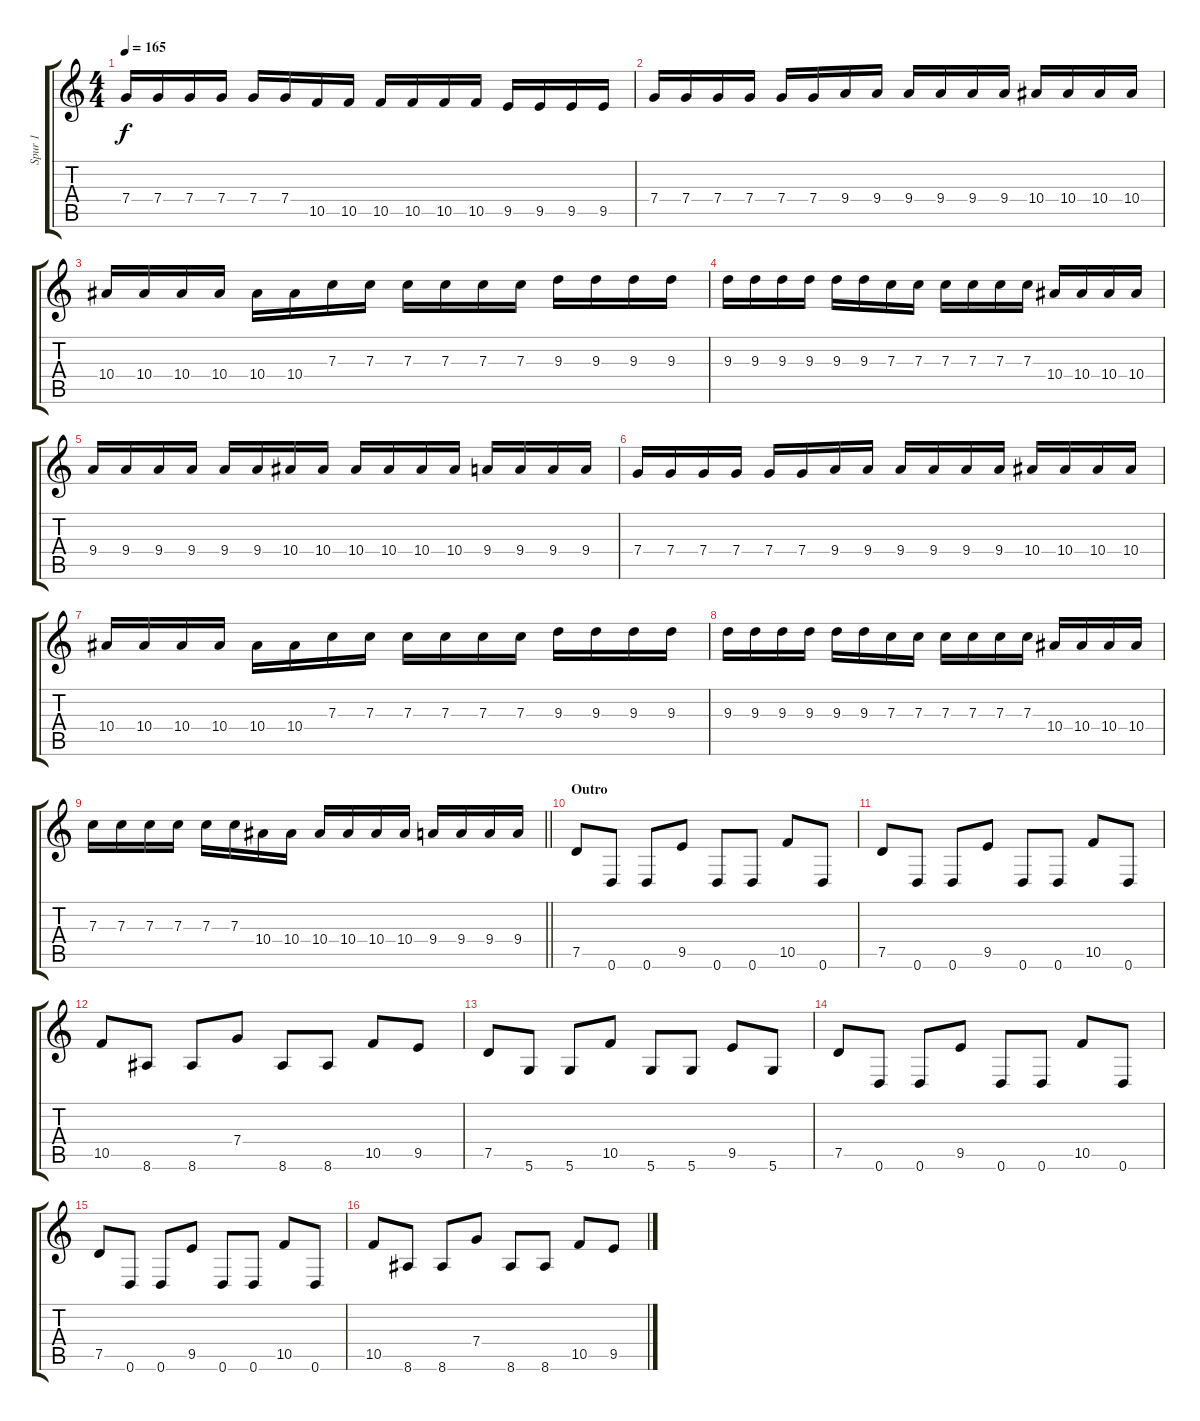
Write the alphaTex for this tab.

\track ("Spur 1" "Spur 1") {instrument distortionguitar}
\staff {score tabs}
\tuning (D4 A3 F3 C3 G2 D2) {hide}
\ts (4 4)
\tempo 165
\clef g2
\ks c
7.4.16{dy f} 7.4.16 7.4.16 7.4.16 7.4.16 7.4.16 10.5.16 10.5.16 10.5.16 10.5.16 10.5.16 10.5.16 9.5.16 9.5.16 9.5.16 9.5.16 |
7.4.16 7.4.16 7.4.16 7.4.16 7.4.16 7.4.16 9.4.16 9.4.16 9.4.16 9.4.16 9.4.16 9.4.16 10.4.16 10.4.16 10.4.16 10.4.16 |
10.4.16 10.4.16 10.4.16 10.4.16 10.4.16 10.4.16 7.3.16 7.3.16 7.3.16 7.3.16 7.3.16 7.3.16 9.3.16 9.3.16 9.3.16 9.3.16 |
9.3.16 9.3.16 9.3.16 9.3.16 9.3.16 9.3.16 7.3.16 7.3.16 7.3.16 7.3.16 7.3.16 7.3.16 10.4.16 10.4.16 10.4.16 10.4.16 |
9.4.16 9.4.16 9.4.16 9.4.16 9.4.16 9.4.16 10.4.16 10.4.16 10.4.16 10.4.16 10.4.16 10.4.16 9.4.16 9.4.16 9.4.16 9.4.16 |
7.4.16 7.4.16 7.4.16 7.4.16 7.4.16 7.4.16 9.4.16 9.4.16 9.4.16 9.4.16 9.4.16 9.4.16 10.4.16 10.4.16 10.4.16 10.4.16 |
10.4.16 10.4.16 10.4.16 10.4.16 10.4.16 10.4.16 7.3.16 7.3.16 7.3.16 7.3.16 7.3.16 7.3.16 9.3.16 9.3.16 9.3.16 9.3.16 |
9.3.16 9.3.16 9.3.16 9.3.16 9.3.16 9.3.16 7.3.16 7.3.16 7.3.16 7.3.16 7.3.16 7.3.16 10.4.16 10.4.16 10.4.16 10.4.16 |
\barLineRight lightlight
7.3.16 7.3.16 7.3.16 7.3.16 7.3.16 7.3.16 10.4.16 10.4.16 10.4.16 10.4.16 10.4.16 10.4.16 9.4.16 9.4.16 9.4.16 9.4.16 |
\section ("" "Outro")
7.5.8 0.6.8 0.6.8 9.5.8 0.6.8 0.6.8 10.5.8 0.6.8 |
7.5.8 0.6.8 0.6.8 9.5.8 0.6.8 0.6.8 10.5.8 0.6.8 |
10.5.8 8.6.8 8.6.8 7.4.8 8.6.8 8.6.8 10.5.8 9.5.8 |
7.5.8 5.6.8 5.6.8 10.5.8 5.6.8 5.6.8 9.5.8 5.6.8 |
7.5.8 0.6.8 0.6.8 9.5.8 0.6.8 0.6.8 10.5.8 0.6.8 |
7.5.8 0.6.8 0.6.8 9.5.8 0.6.8 0.6.8 10.5.8 0.6.8 |
10.5.8 8.6.8 8.6.8 7.4.8 8.6.8 8.6.8 10.5.8 9.5.8
